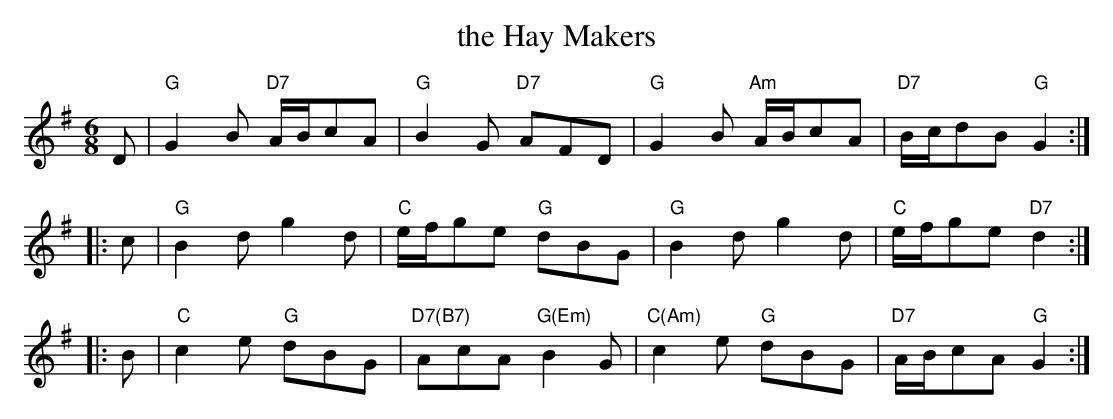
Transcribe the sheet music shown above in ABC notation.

X:1
T: the Hay Makers
M: 6/8
L: 1/8
K: G
   D | "G"G2B "D7"A/B/cA | "G"B2G "D7"AFD | "G"G2B "Am"A/B/cA | "D7"B/c/dB "G"G2 :|
|: c | "G"B2d g2d | "C"e/f/ge "G"dBG | "G"B2d g2d | "C"e/f/ge "D7"d2 :|
|: B | "C"c2e "G"dBG | "D7(B7)"AcA "G(Em)"B2G | "C(Am)"c2e "G"dBG | "D7"A/B/cA "G"G2 :|
